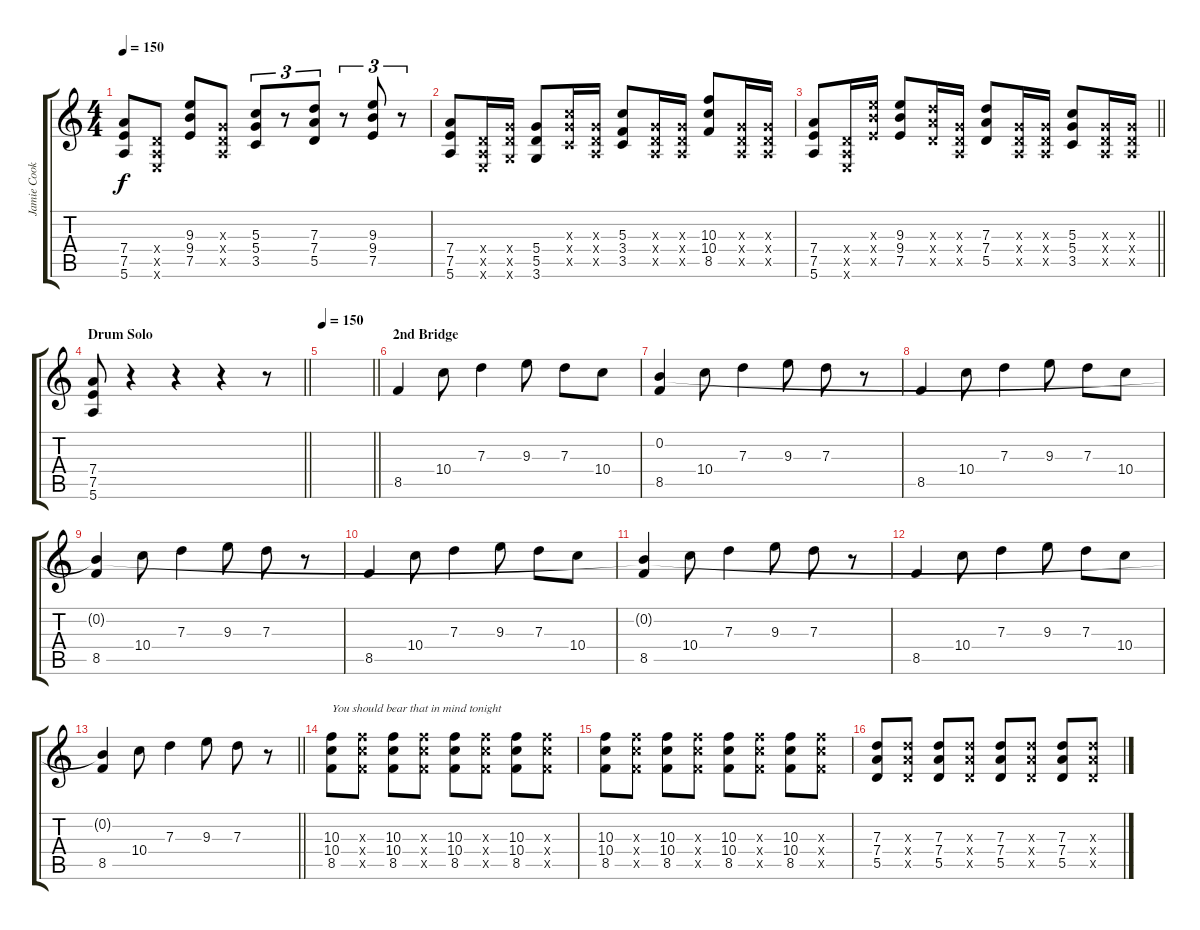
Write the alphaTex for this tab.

\track ("Jamie Cook" "Jamie Cook") {instrument distortionguitar}
\staff {score tabs}
\tuning (E4 B3 G3 D3 A2 E2) {hide}
\ts (4 4)
\tempo 150
\clef g2
\ks c
(7.4 7.5 5.6).8{dy f} (0.4{x} 0.5{x} 0.6{x}).8 (9.3 9.4 7.5).8 (0.3{x} 0.4{x} 0.5{x}).8 (5.3 5.4 3.5).8{tu (3 2)} r.8{tu (3 2)} (7.3 7.4 5.5).8{tu (3 2)} r.8{tu (3 2)} (9.3 9.4 7.5).8{tu (3 2)} r.8{tu (3 2)} |
(7.4 7.5 5.6).8 (0.4{x} 0.5{x} 0.6{x}).16 (5.4{x} 5.5{x} 3.6{x}).16 (5.4 5.5 3.6).8 (5.3{x} 5.4{x} 3.5{x}).16 (0.3{x} 0.4{x} 0.5{x}).16 (5.3 3.4 3.5).8 (0.3{x} 0.4{x} 0.5{x}).16 (0.3{x} 0.4{x} 0.5{x}).16 (10.3 10.4 8.5).8 (0.3{x} 0.4{x} 0.5{x}).16 (0.3{x} 0.4{x} 0.5{x}).16 |
\barLineRight lightlight
(7.4 7.5 5.6).8 (0.4{x} 0.5{x} 0.6{x}).16 (9.3{x} 9.4{x} 7.5{x}).16 (9.3 9.4 7.5).8 (7.3{x} 7.4{x} 5.5{x}).16 (0.3{x} 0.4{x} 0.5{x}).16 (7.3 7.4 5.5).8 (0.3{x} 0.4{x} 0.5{x}).16 (0.3{x} 0.4{x} 0.5{x}).16 (5.3 5.4 3.5).8 (0.3{x} 0.4{x} 0.5{x}).16 (0.3{x} 0.4{x} 0.5{x}).16 |
\section ("" "Drum Solo")
\barLineRight lightlight
(7.4 7.5 5.6).8 r.4 r.4 r.4 r.8 |
\tempo 150
\barLineRight lightlight
|
\section ("" "2nd Bridge")
8.5.4{volume 12 instrument overdrivenguitar} 10.4.8 7.3.4 9.3.8 7.3.8 10.4.8 |
(0.2 8.5).4 10.4.8 7.3.4 9.3.8 7.3.8 r.8 |
8.5.4{volume 12 instrument overdrivenguitar} 10.4.8 7.3.4 9.3.8 7.3.8 10.4.8 |
(0.2{t} 8.5).4 10.4.8 7.3.4 9.3.8 7.3.8 r.8 |
8.5.4{volume 12 instrument overdrivenguitar} 10.4.8 7.3.4 9.3.8 7.3.8 10.4.8 |
(0.2{t} 8.5).4 10.4.8 7.3.4 9.3.8 7.3.8 r.8 |
8.5.4{volume 12 instrument overdrivenguitar} 10.4.8 7.3.4 9.3.8 7.3.8 10.4.8 |
\barLineRight lightlight
(0.2{t} 8.5).4 10.4.8 7.3.4 9.3.8 7.3.8 r.8 |
(10.3 10.4 8.5).8{txt "You should bear that in mind tonight" volume 14} (10.3{x} 10.4{x} 8.5{x}).8 (10.3 10.4 8.5).8 (10.3{x} 10.4{x} 8.5{x}).8 (10.3 10.4 8.5).8 (10.3{x} 10.4{x} 8.5{x}).8 (10.3 10.4 8.5).8 (10.3{x} 10.4{x} 8.5{x}).8 |
(10.3 10.4 8.5).8{volume 14} (10.3{x} 10.4{x} 8.5{x}).8 (10.3 10.4 8.5).8 (10.3{x} 10.4{x} 8.5{x}).8 (10.3 10.4 8.5).8 (10.3{x} 10.4{x} 8.5{x}).8 (10.3 10.4 8.5).8 (10.3{x} 10.4{x} 8.5{x}).8 |
(7.3 7.4 5.5).8 (7.3{x} 7.4{x} 5.5{x}).8 (7.3 7.4 5.5).8 (7.3{x} 7.4{x} 5.5{x}).8 (7.3 7.4 5.5).8 (7.3{x} 7.4{x} 5.5{x}).8 (7.3 7.4 5.5).8 (7.3{x} 7.4{x} 5.5{x}).8
